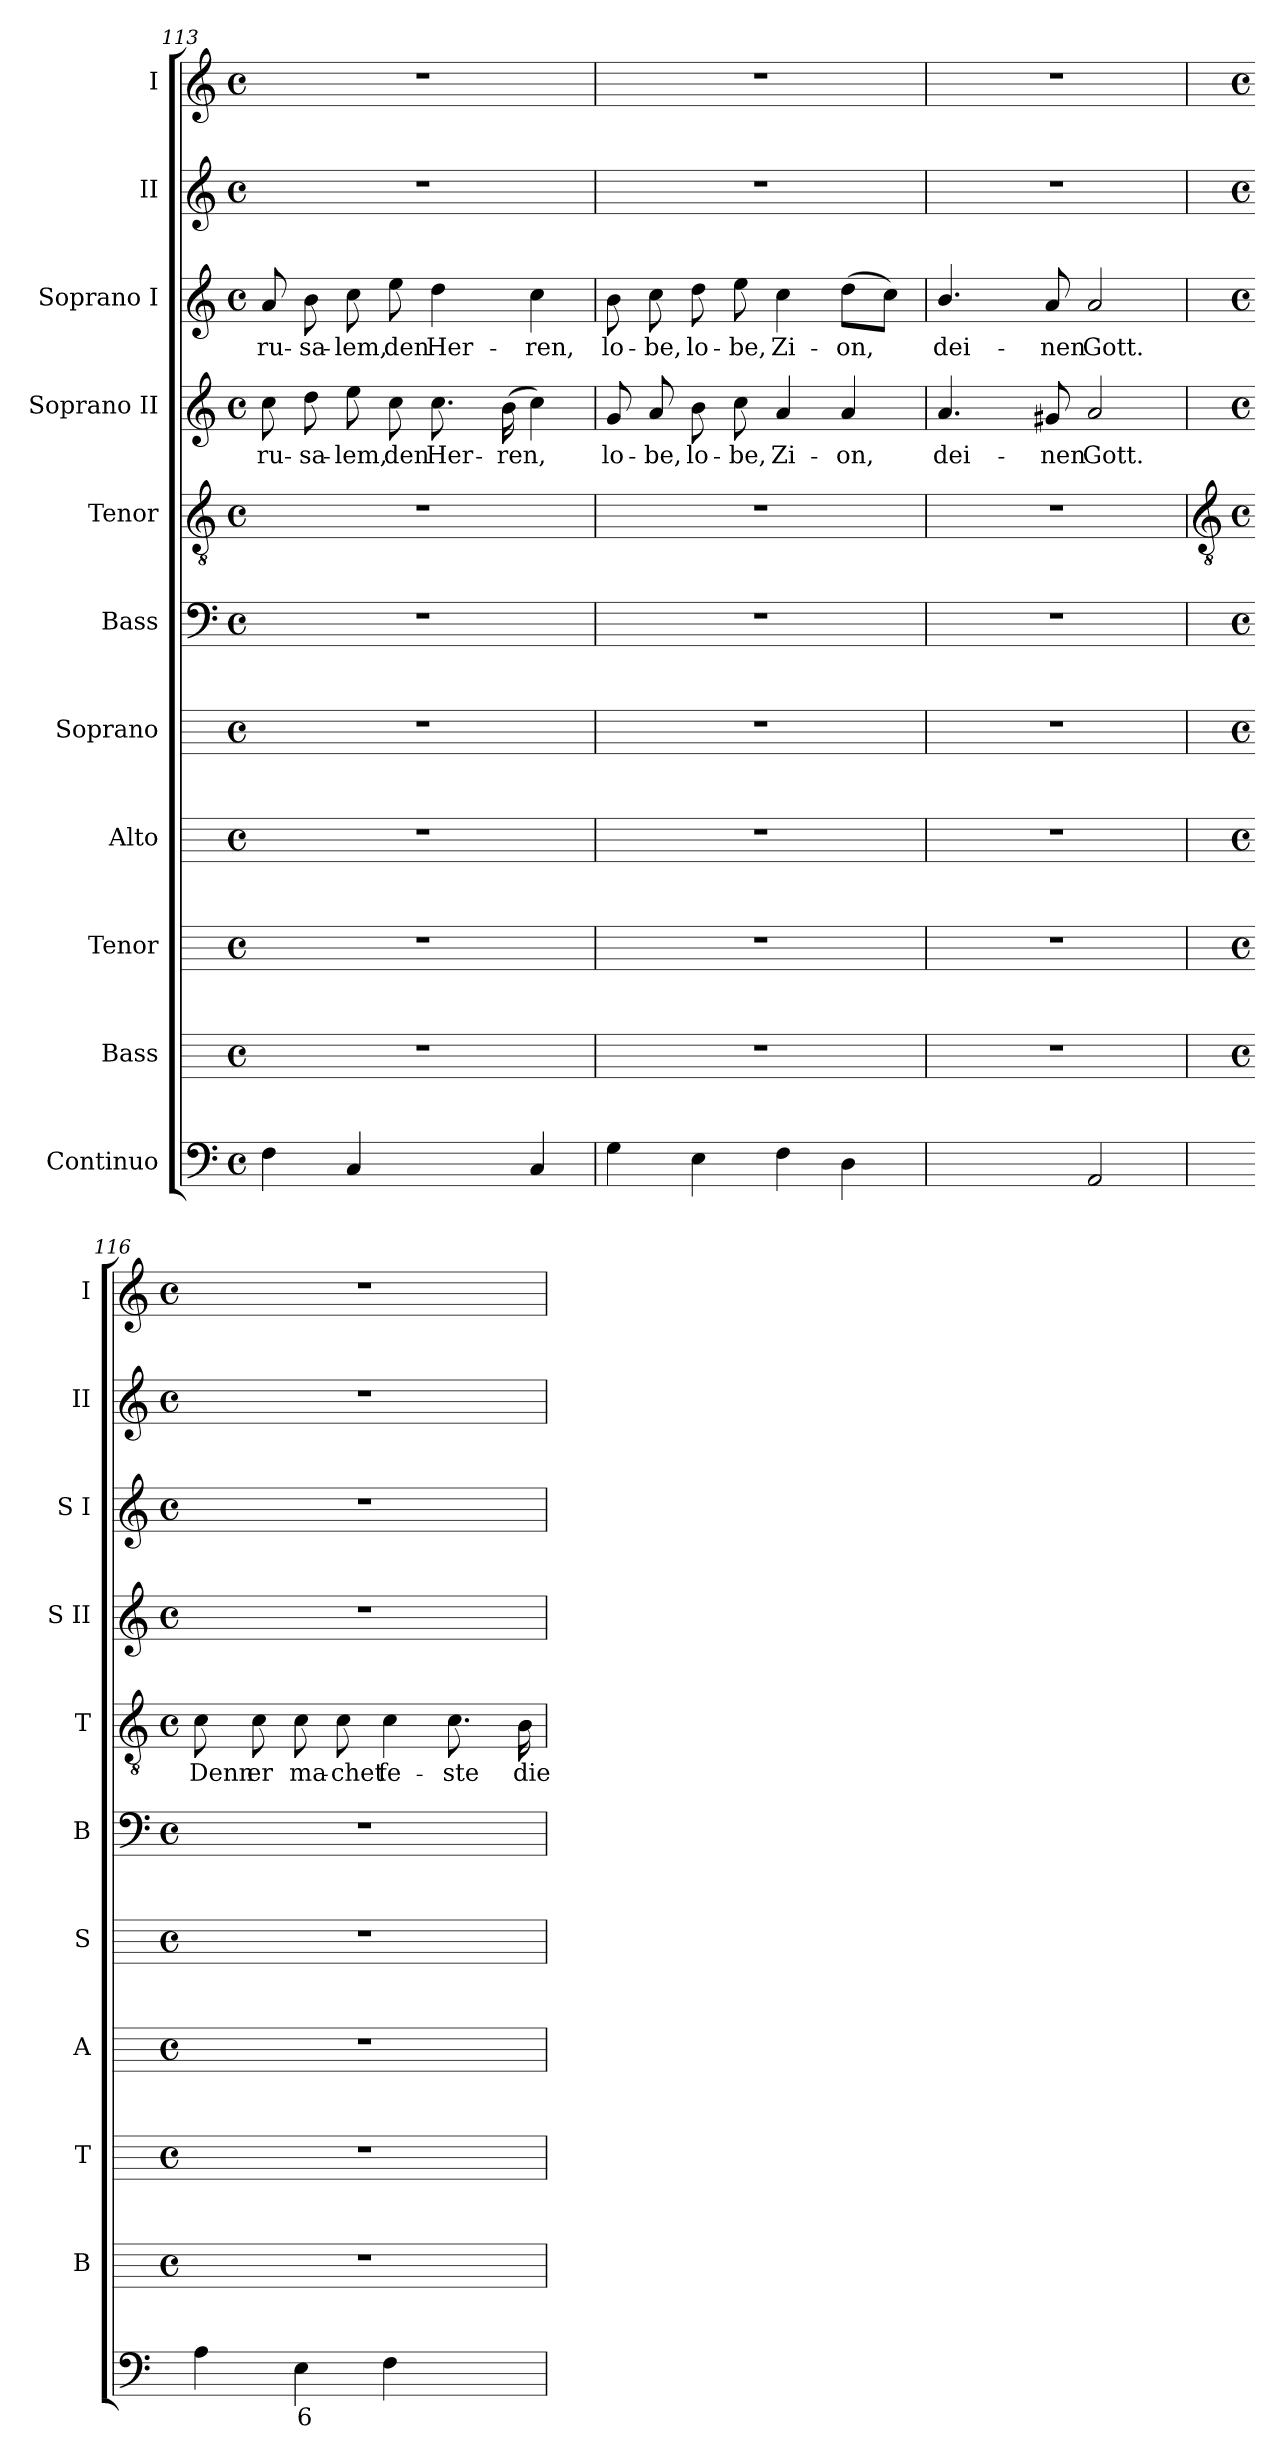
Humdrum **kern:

**kern	**text	**kern	**kern	**kern	**kern	**kern	**kern	**text	**kern	**text	**kern	**text	**kern	**kern
*part11	*part11	*part10	*part9	*part8	*part7	*part6	*part5	*part5	*part4	*part4	*part3	*part3	*part2	*part1
*staff11	*staff11	*staff10	*staff9	*staff8	*staff7	*staff6	*staff5	*staff5	*staff4	*staff4	*staff3	*staff3	*staff2	*staff1
*I"Continuo	*	*I"Bass	*I"Tenor	*I"Alto	*I"Soprano	*I"Bass	*I"Tenor	*	*I"Soprano II	*	*I"Soprano I	*	*I"II	*I"I
*	*	*I'B	*I'T	*I'A	*I'S	*I'B	*I'T	*	*I'S II	*	*I'S I	*	*I'II	*I'I
*clefF4	*	*	*	*	*	*clefF4	*clefGv2	*	*clefG2	*	*clefG2	*	*clefG2	*clefG2
*	*	*ITrd4c7	*ITrd4c7	*ITrd4c7	*ITrd4c7	*	*	*	*	*	*	*	*	*
*k[]	*	*	*	*	*	*k[]	*k[]	*	*k[]	*	*k[]	*	*k[]	*k[]
*C:	*	*	*	*	*	*C:	*C:	*	*C:	*	*C:	*	*C:	*C:
*M4/4	*	*M4/4	*M4/4	*M4/4	*M4/4	*M4/4	*M4/4	*	*M4/4	*	*M4/4	*	*M4/4	*M4/4
*met(c)	*	*met(c)	*met(c)	*met(c)	*met(c)	*met(c)	*met(c)	*	*met(c)	*	*met(c)	*	*met(c)	*met(c)
=113	=113	=113	=113	=113	=113	=113	=113	=113	=113	=113	=113	=113	=113	=113
!	!	!	!	!	!	!	!	!	!	!LO:LY:b	!	!LO:LY:b	!	!
4F	.	1r	1r	1r	1r	1r	1r	.	8cc	-ru-	8a	-ru-	1r	1r
!	!	!	!	!	!	!	!	!	!	!LO:LY:b	!	!LO:LY:b	!	!
.	.	.	.	.	.	.	.	.	8dd	-sa-	8b	-sa-	.	.
!	!	!	!	!	!	!	!	!	!	!LO:LY:b	!	!LO:LY:b	!	!
4C	.	.	.	.	.	.	.	.	8ee	-lem,	8cc	-lem,	.	.
!	!	!	!	!	!	!	!	!	!	!LO:LY:b	!	!LO:LY:b	!	!
.	.	.	.	.	.	.	.	.	8cc	den	8ee	den	.	.
!	!LO:LY:b	!	!	!	!	!	!	!	!	!LO:LY:b	!	!LO:LY:b	!	!
[8GLyy	4	.	.	.	.	.	.	.	8.cc	Her-	4dd	Her-	.	.
!	!LO:LY:b	!	!	!	!	!	!	!	!	!	!	!	!	!
8GJyy]	3	.	.	.	.	.	.	.	.	.	.	.	.	.
!	!	!	!	!	!	!	!	!	!	!LO:LY:b	!	!	!	!
.	.	.	.	.	.	.	.	.	(>16bLL	-ren,	.	.	.	.
!	!	!	!	!	!	!	!	!	!	!	!	!LO:LY:b	!	!
4C	.	.	.	.	.	.	.	.	4cc)	.	4cc	-ren,	.	.
=114	=114	=114	=114	=114	=114	=114	=114	=114	=114	=114	=114	=114	=114	=114
!	!	!	!	!	!	!	!	!	!	!LO:LY:b	!	!LO:LY:b	!	!
4G	.	1r	1r	1r	1r	1r	1r	.	8gJ	lo-	8b	lo-	1r	1r
!	!	!	!	!	!	!	!	!	!	!LO:LY:b	!	!LO:LY:b	!	!
.	.	.	.	.	.	.	.	.	8a	-be,	8cc	-be,	.	.
!	!	!	!	!	!	!	!	!	!	!LO:LY:b	!	!LO:LY:b	!	!
4E	.	.	.	.	.	.	.	.	8b	lo-	8dd	lo-	.	.
!	!	!	!	!	!	!	!	!	!	!LO:LY:b	!	!LO:LY:b	!	!
.	.	.	.	.	.	.	.	.	8cc	-be,	8ee	-be,	.	.
!	!	!	!	!	!	!	!	!	!	!LO:LY:b	!	!LO:LY:b	!	!
4F	.	.	.	.	.	.	.	.	4a	Zi-	4cc	Zi-	.	.
!	!	!	!	!	!	!	!	!	!	!LO:LY:b	!	!LO:LY:b	!	!
4D	.	.	.	.	.	.	.	.	4a	-on,	(>8ddL	-on,	.	.
.	.	.	.	.	.	.	.	.	.	.	8ccJ)	.	.	.
=115	=115	=115	=115	=115	=115	=115	=115	=115	=115	=115	=115	=115	=115	=115
!	!LO:LY:b	!	!	!	!	!	!	!	!	!LO:LY:b	!	!LO:LY:b	!	!
[4Eyy	4	1r	1r	1r	1r	1r	1r	.	4.a	dei-	4.b/	dei-	1r	1r
4Eyy]	.	.	.	.	.	.	.	.	.	.	.	.	.	.
!	!	!	!	!	!	!	!	!	!	!LO:LY:b	!	!LO:LY:b	!	!
.	.	.	.	.	.	.	.	.	8g#X	-nen	8a	-nen	.	.
!	!	!	!	!	!	!	!	!	!	!LO:LY:b	!	!LO:LY:b	!	!
2AA	.	.	.	.	.	.	.	.	2a	Gott.	2a	Gott.	.	.
!!LO:LB:g=z
=116	=116	=116	=116	=116	=116	=116	=116	=116	=116	=116	=116	=116	=116	=116
*	*	*	*	*	*	*	*clefGv2	*	*	*	*	*	*	*
*	*	*	*	*	*	*	*k[]	*	*	*	*	*	*	*
*	*	*	*	*	*	*	*C:	*	*	*	*	*	*	*
*	*	*M4/4	*M4/4	*M4/4	*M4/4	*M4/4	*M4/4	*	*M4/4	*	*M4/4	*	*M4/4	*M4/4
*	*	*met(c)	*met(c)	*met(c)	*met(c)	*met(c)	*met(c)	*	*met(c)	*	*met(c)	*	*met(c)	*met(c)
!	!	!	!	!	!	!	!	!LO:LY:b	!	!	!	!	!	!
4A	.	1r	1r	1r	1r	1r	8c	Denn	1r	.	1r	.	1r	1r
!	!	!	!	!	!	!	!	!LO:LY:b	!	!	!	!	!	!
.	.	.	.	.	.	.	8c	er	.	.	.	.	.	.
!	!LO:LY:b	!	!	!	!	!	!	!LO:LY:b	!	!	!	!	!	!
4E	6	.	.	.	.	.	8c	ma-	.	.	.	.	.	.
!	!	!	!	!	!	!	!	!LO:LY:b	!	!	!	!	!	!
.	.	.	.	.	.	.	8c	-chet	.	.	.	.	.	.
!	!	!	!	!	!	!	!	!LO:LY:b	!	!	!	!	!	!
4F	.	.	.	.	.	.	4c	fe-	.	.	.	.	.	.
!	!LO:LY:b	!	!	!	!	!	!	!LO:LY:b	!	!	!	!	!	!
[8D/Lyy	7	.	.	.	.	.	8.c	-ste	.	.	.	.	.	.
!	!LO:LY:b	!	!	!	!	!	!	!	!	!	!	!	!	!
8DJyy]	6	.	.	.	.	.	.	.	.	.	.	.	.	.
!	!	!	!	!	!	!	!	!LO:LY:b	!	!	!	!	!	!
.	.	.	.	.	.	.	16B	die	.	.	.	.	.	.
=	=	=	=	=	=	=	=	=	=	=	=	=	=	=
*-	*-	*-	*-	*-	*-	*-	*-	*-	*-	*-	*-	*-	*-	*-
